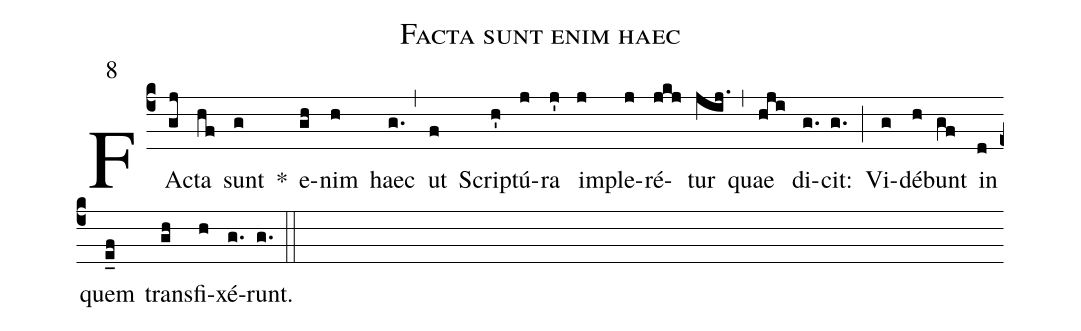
name:Facta sunt enim haec;
mode:8;
annotation:8;
office-part:Antiphonae;
%%
(c4) FA(gj)cta(hf) sunt(g) *() e(gh)nim(h) haec(g.) (,) ut(f) Scrip(h')tú(j)ra(j') im(j)ple(j)ré(jkj)tur(jij.) (,) quae(hji) di(g.)cit:(g.) (;) Vi(g)dé(h)bunt(gf) in(d) quem(e_f) trans(gh)fi(h)xé(g.)runt.(g.) (::)
